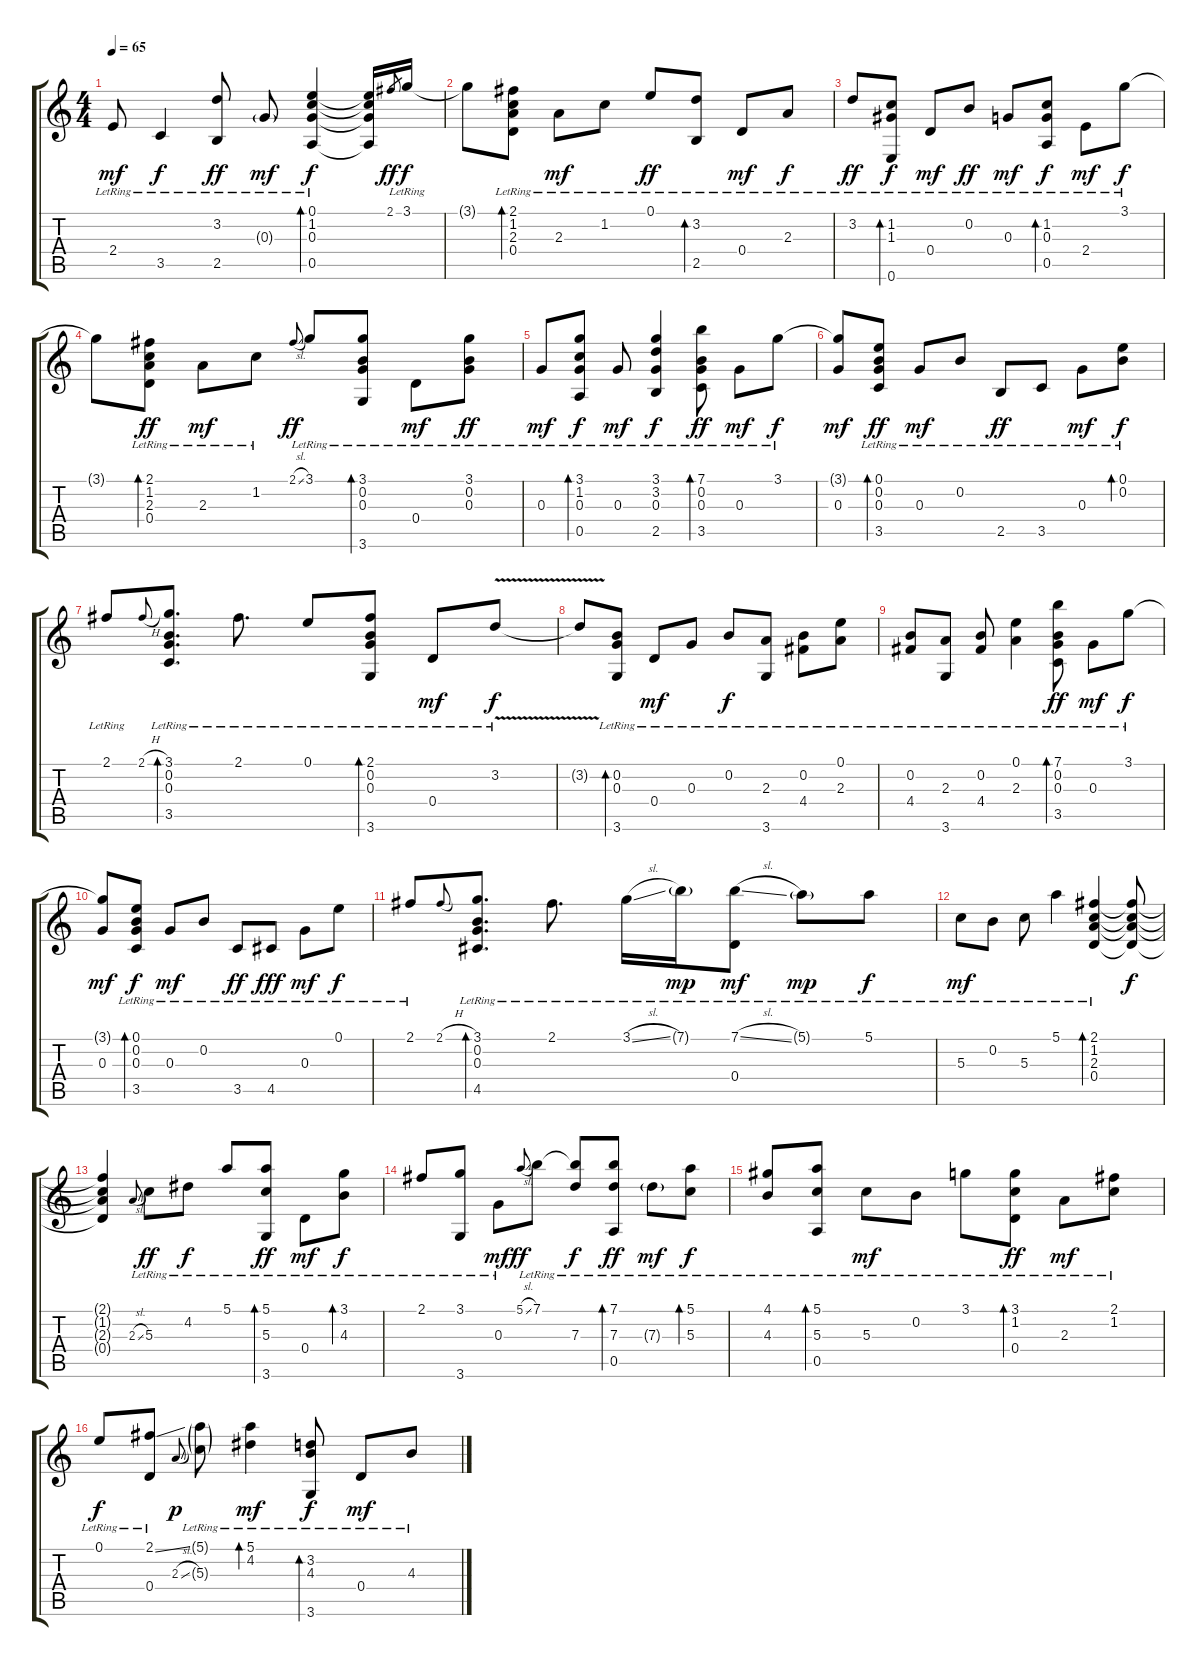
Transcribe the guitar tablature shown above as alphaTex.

\track "" {instrument acousticguitarsteel}
\staff {score tabs}
\tuning (E4 B3 G3 D3 A2 E2) {hide}
\ts (4 4)
\tempo 65
\clef g2
\ks c
2.4{lr}.8{dy mf} 3.5{lr}.4{dy f} (3.2{lr} 2.5{lr}).8{dy ff} 0.3{g lr}.8{dy mf} (0.1{lr} 1.2{lr} 0.3{lr} 0.5{lr}).4{bd 240 dy f} (0.1{t} 1.2{t} 0.3{t} 0.5{t}).16 2.1.8{gr dy ff} 3.1{lr}.16{dy f} |
3.1{t}.8 (2.1{lr} 1.2{lr} 2.3{lr} 0.4{lr}).8{bd 240} 2.3{lr}.8{dy mf} 1.2{lr}.8 0.1{lr}.8{dy ff} (3.2{lr} 2.5{lr}).8{bd 240} 0.4{lr}.8{dy mf} 2.3{lr}.8{dy f} |
3.2{lr}.8{dy ff} (1.2{lr} 1.3{lr} 0.6{lr}).8{bd 240 dy f} 0.4{lr}.8{dy mf} 0.2{lr}.8{dy ff} 0.3{lr}.8{dy mf} (1.2{lr} 0.3{lr} 0.5{lr}).8{bd 240 dy f} 2.4{lr}.8{dy mf} 3.1{lr}.8{dy f} |
3.1{t}.8 (2.1{lr} 1.2{lr} 2.3{lr} 0.4{lr}).8{bd 240 dy ff} 2.3{lr}.8{dy mf} 1.2{lr}.8 2.1{sl}.8{gr onbeat dy ff} 3.1{lr}.8 (3.1{lr} 0.2{lr} 0.3{lr} 3.6{lr}).8{bd 240} 0.4{lr}.8{dy mf} (3.1{lr} 0.2{lr} 0.3{lr}).8{dy ff} |
0.3{lr}.8{dy mf} (3.1{lr} 1.2{lr} 0.3{lr} 0.5{lr}).8{bd 240 dy f} 0.3{lr}.8{dy mf} (3.1{lr} 3.2{lr} 0.3{lr} 2.5{lr}).4{dy f} (7.1{lr} 0.2{lr} 0.3{lr} 3.5{lr}).8{bd 240 dy ff} 0.3{lr}.8{dy mf} 3.1{lr}.8{dy f} |
(3.1{t} 0.3).8{dy mf} (0.1{lr} 0.2{lr} 0.3{lr} 3.5{lr}).8{bd 240 dy ff} 0.3{lr}.8{dy mf} 0.2{lr}.8 2.5{lr}.8{dy ff} 3.5{lr}.8 0.3{lr}.8{dy mf} (0.1{lr} 0.2{lr}).8{bd 240 dy f} |
2.1{lr}.8 2.1{h}.8{gr onbeat} (3.1{lr} 0.2{lr} 0.3{lr} 3.5{lr}).8{d bd 120} 2.1{lr}.8{d} 0.1{lr}.8 (2.1{lr} 0.2{lr} 0.3{lr} 3.6{lr}).8{bd 240} 0.4{lr}.8{dy mf} 3.2{v lr}.8{dy f} |
3.2{t}.8 (0.2{lr} 0.3{lr} 3.6{lr}).8{bd 240} 0.4{lr}.8{dy mf} 0.3{lr}.8 0.2{lr}.8{dy f} (2.3{lr} 3.6{lr}).8 (0.2{lr} 4.4{lr}).8 (0.1{lr} 2.3{lr}).8 |
(0.2{lr} 4.4{lr}).8 (2.3{lr} 3.6{lr}).8 (0.2{lr} 4.4{lr}).8 (0.1{lr} 2.3{lr}).4 (7.1{lr} 0.2{lr} 0.3{lr} 3.5{lr}).8{bd 240 dy ff} 0.3{lr}.8{dy mf} 3.1{lr}.8{dy f} |
(3.1{t} 0.3).8{dy mf} (0.1{lr} 0.2{lr} 0.3{lr} 3.5{lr}).8{bd 240 dy f} 0.3{lr}.8{dy mf} 0.2{lr}.8 3.5{lr}.8{dy ff} 4.5{lr}.8{dy fff} 0.3{lr}.8{dy mf} 0.1{lr}.8{dy f} |
2.1{lr}.8 2.1{h}.8{gr onbeat} (3.1{lr} 0.2{lr} 0.3{lr} 4.5{lr}).8{d bd 120} 2.1{lr}.8{d} 3.1{sl lr}.16 7.1{g lr}.16{dy mp} (7.1{sl lr} 0.4{lr}).8{dy mf} 5.1{g lr}.8{dy mp} 5.1{lr}.8{dy f} |
5.3{lr}.8{dy mf} 0.2{lr}.8 5.3{lr}.8 5.1{lr}.4 (2.1{lr} 1.2{lr} 2.3{lr} 0.4{lr}).4{bd 240} (2.1{t} 1.2{t} 2.3{t} 0.4{t}).8{dy f} |
(2.1{t} 1.2{t} 2.3{t} 0.4{t}).4 2.3{sl}.8{gr onbeat} 5.3{lr}.8{dy ff} 4.2{lr}.8{dy f} 5.1{lr}.8 (5.1{lr} 5.3{lr} 3.6{lr}).8{bd 240 dy ff} 0.4{lr}.8{dy mf} (3.1{lr} 4.3{lr}).8{bd 240 dy f} |
2.1{lr}.8 (3.1{lr} 3.6{lr}).8 0.3{lr}.8{dy mf} 5.1{sl}.8{gr onbeat dy ff} 7.1{lr}.8 (7.1{t} 7.3{lr}).8{dy f} (7.1{lr} 7.3{lr} 0.5{lr}).8{bd 240 dy ff} 7.3{g lr}.8{dy mf} (5.1{lr} 5.3{lr}).8{bd 240 dy f} |
(4.1{lr} 4.3{lr}).8 (5.1{lr} 5.3{lr} 0.5{lr}).8{bd 240} 5.3{lr}.8{dy mf} 0.2{lr}.8 3.1{lr}.8 (3.1{lr} 1.2{lr} 0.4{lr}).8{bd 240 dy ff} 2.3{lr}.8{dy mf} (2.1{lr} 1.2).8 |
0.1{lr}.8{dy f} (2.1{ss lr} 0.4{lr}).8 2.3{sl}.8{gr onbeat dy p} (5.1{g lr} 5.3{g lr}).8 (5.1{lr} 4.2{lr}).4{bd 240 dy mf} (3.2{lr} 4.3{lr} 3.6{lr}).8{bd 240 dy f} 0.4{lr}.8{dy mf} 4.3{lr}.8
